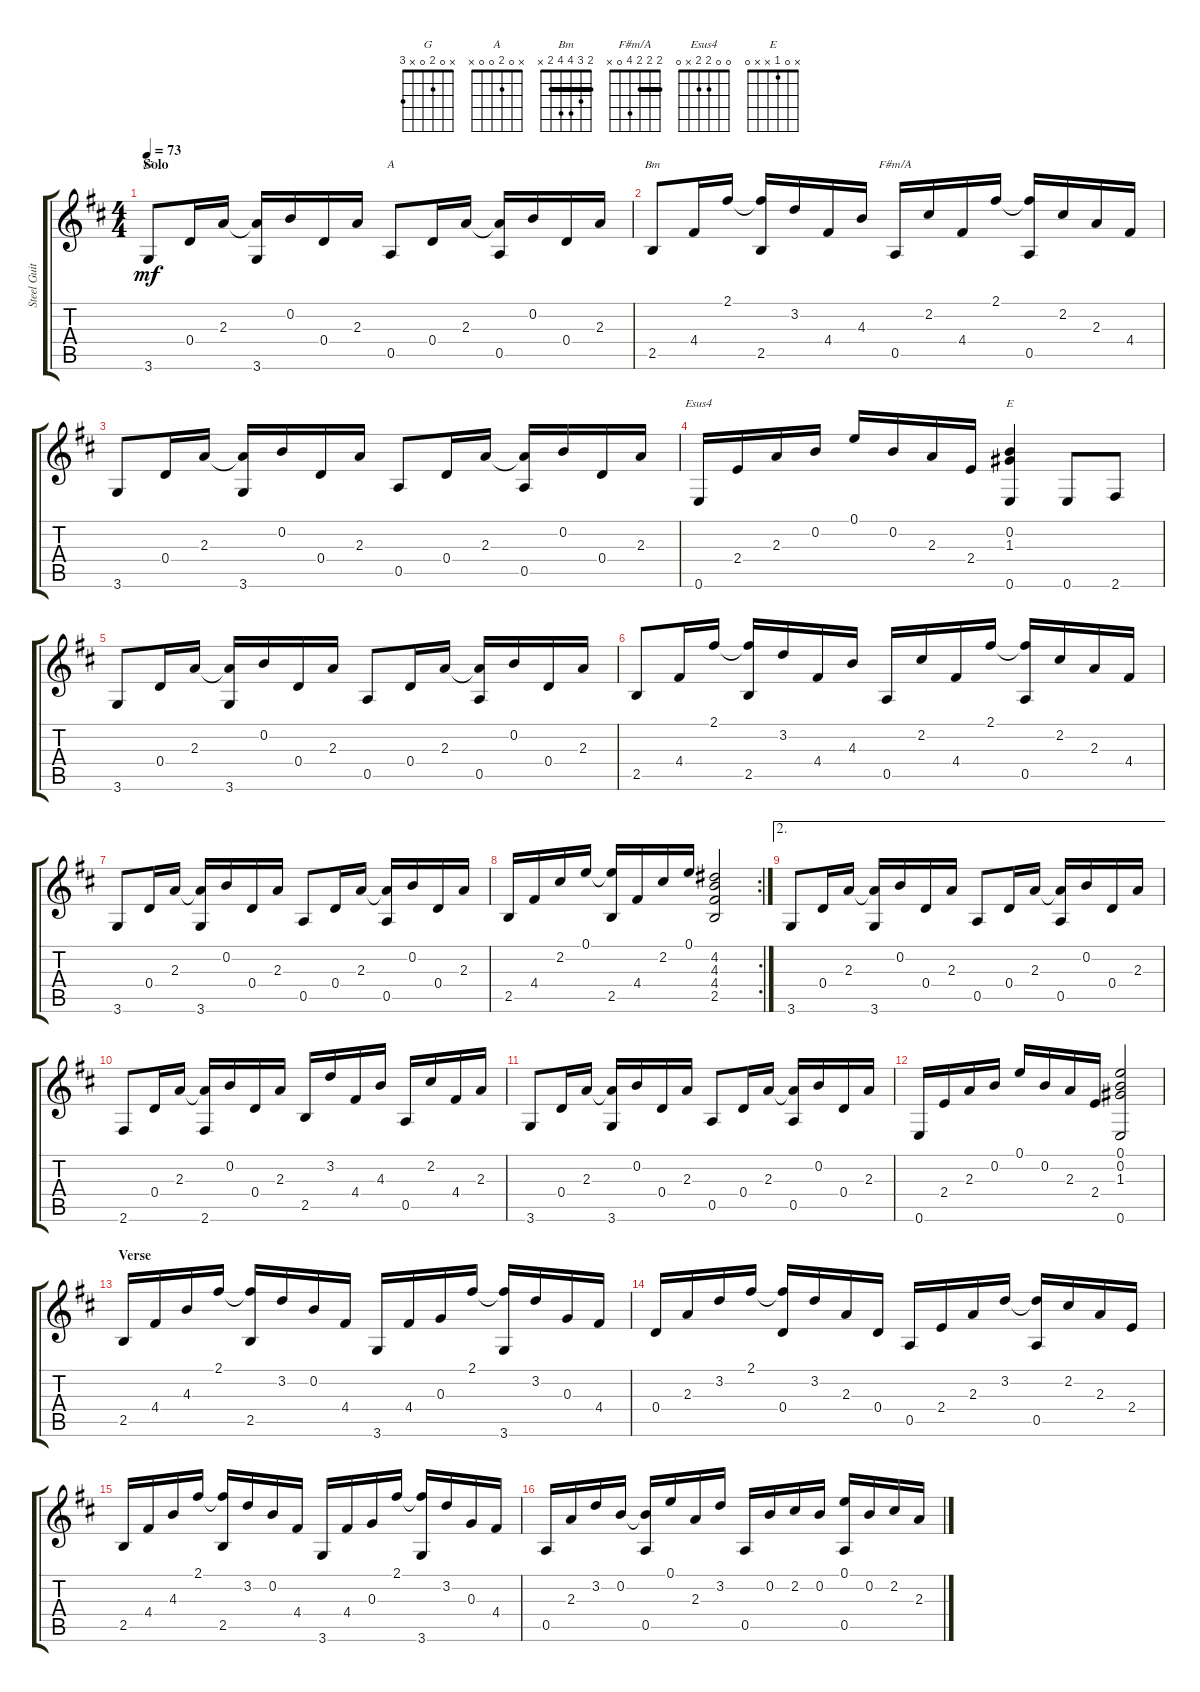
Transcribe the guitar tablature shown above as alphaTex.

\track ("Steel Guitar" "Steel Guit") {instrument acousticguitarsteel}
\staff {score tabs}
\tuning (E4 B3 G3 D3 A2 E2) {hide}
\chord ("G" x 0 2 0 x 3)
\chord ("A" x 0 2 0 0 x)
\chord ("Bm" 2 3 4 4 2 x) {barre 2}
\chord ("F#m/A" 2 2 2 4 0 x) {barre 2}
\chord ("Esus4" 0 0 2 2 x 0)
\chord ("E" x 0 1 x x 0)
\ts (4 4)
\section ("" "Solo")
\tempo 73
\clef g2
\ks d
3.6.8{ch "G" dy mf} 0.4.16 2.3.16 (2.3{t} 3.6).16 0.2.16 0.4.16 2.3.16 0.5.8{ch "A"} 0.4.16 2.3.16 (2.3{t} 0.5).16 0.2.16 0.4.16 2.3.16 |
2.5.8{ch "Bm"} 4.4.16 2.1.16 (2.1{t} 2.5).16 3.2.16 4.4.16 4.3.16 0.5.16{ch "F#m/A"} 2.2.16 4.4.16 2.1.16 (2.1{t} 0.5).16 2.2.16 2.3.16 4.4.16 |
3.6.8 0.4.16 2.3.16 (2.3{t} 3.6).16 0.2.16 0.4.16 2.3.16 0.5.8 0.4.16 2.3.16 (2.3{t} 0.5).16 0.2.16 0.4.16 2.3.16 |
0.6.16{ch "Esus4"} 2.4.16 2.3.16 0.2.16 0.1.16 0.2.16 2.3.16 2.4.16 (0.2 1.3 0.6).4{ch "E"} 0.6.8 2.6.8 |
3.6.8 0.4.16 2.3.16 (2.3{t} 3.6).16 0.2.16 0.4.16 2.3.16 0.5.8 0.4.16 2.3.16 (2.3{t} 0.5).16 0.2.16 0.4.16 2.3.16 |
2.5.8 4.4.16 2.1.16 (2.1{t} 2.5).16 3.2.16 4.4.16 4.3.16 0.5.16 2.2.16 4.4.16 2.1.16 (2.1{t} 0.5).16 2.2.16 2.3.16 4.4.16 |
3.6.8 0.4.16 2.3.16 (2.3{t} 3.6).16 0.2.16 0.4.16 2.3.16 0.5.8 0.4.16 2.3.16 (2.3{t} 0.5).16 0.2.16 0.4.16 2.3.16 |
\rc 2
2.5.16 4.4.16 2.2.16 0.1.16 (0.1{t} 2.5).16 4.4.16 2.2.16 0.1.16 (4.2 4.3 4.4 2.5).2 |
\ae 2
3.6.8 0.4.16 2.3.16 (2.3{t} 3.6).16 0.2.16 0.4.16 2.3.16 0.5.8 0.4.16 2.3.16 (2.3{t} 0.5).16 0.2.16 0.4.16 2.3.16 |
2.6.8 0.4.16 2.3.16 (2.3{t} 2.6).16 0.2.16 0.4.16 2.3.16 2.5.16 3.2.16 4.4.16 4.3.16 0.5.16 2.2.16 4.4.16 2.3.16 |
3.6.8 0.4.16 2.3.16 (2.3{t} 3.6).16 0.2.16 0.4.16 2.3.16 0.5.8 0.4.16 2.3.16 (2.3{t} 0.5).16 0.2.16 0.4.16 2.3.16 |
0.6.16 2.4.16 2.3.16 0.2.16 0.1.16 0.2.16 2.3.16 2.4.16 (0.1 0.2 1.3 0.6).2 |
\section ("" "Verse")
2.5.16 4.4.16 4.3.16 2.1.16 (2.1{t} 2.5).16 3.2.16 0.2.16 4.4.16 3.6.16 4.4.16 0.3.16 2.1.16 (2.1{t} 3.6).16 3.2.16 0.3.16 4.4.16 |
0.4.16 2.3.16 3.2.16 2.1.16 (2.1{t} 0.4).16 3.2.16 2.3.16 0.4.16 0.5.16 2.4.16 2.3.16 3.2.16 (3.2{t} 0.5).16 2.2.16 2.3.16 2.4.16 |
2.5.16 4.4.16 4.3.16 2.1.16 (2.1{t} 2.5).16 3.2.16 0.2.16 4.4.16 3.6.16 4.4.16 0.3.16 2.1.16 (2.1{t} 3.6).16 3.2.16 0.3.16 4.4.16 |
0.5.16 2.3.16 3.2.16 0.2.16 (0.2{t} 0.5).16 0.1.16 2.3.16 3.2.16 0.5.16 0.2.16 2.2.16 0.2.16 (0.1 0.5).16 0.2.16 2.2.16 2.3.16
